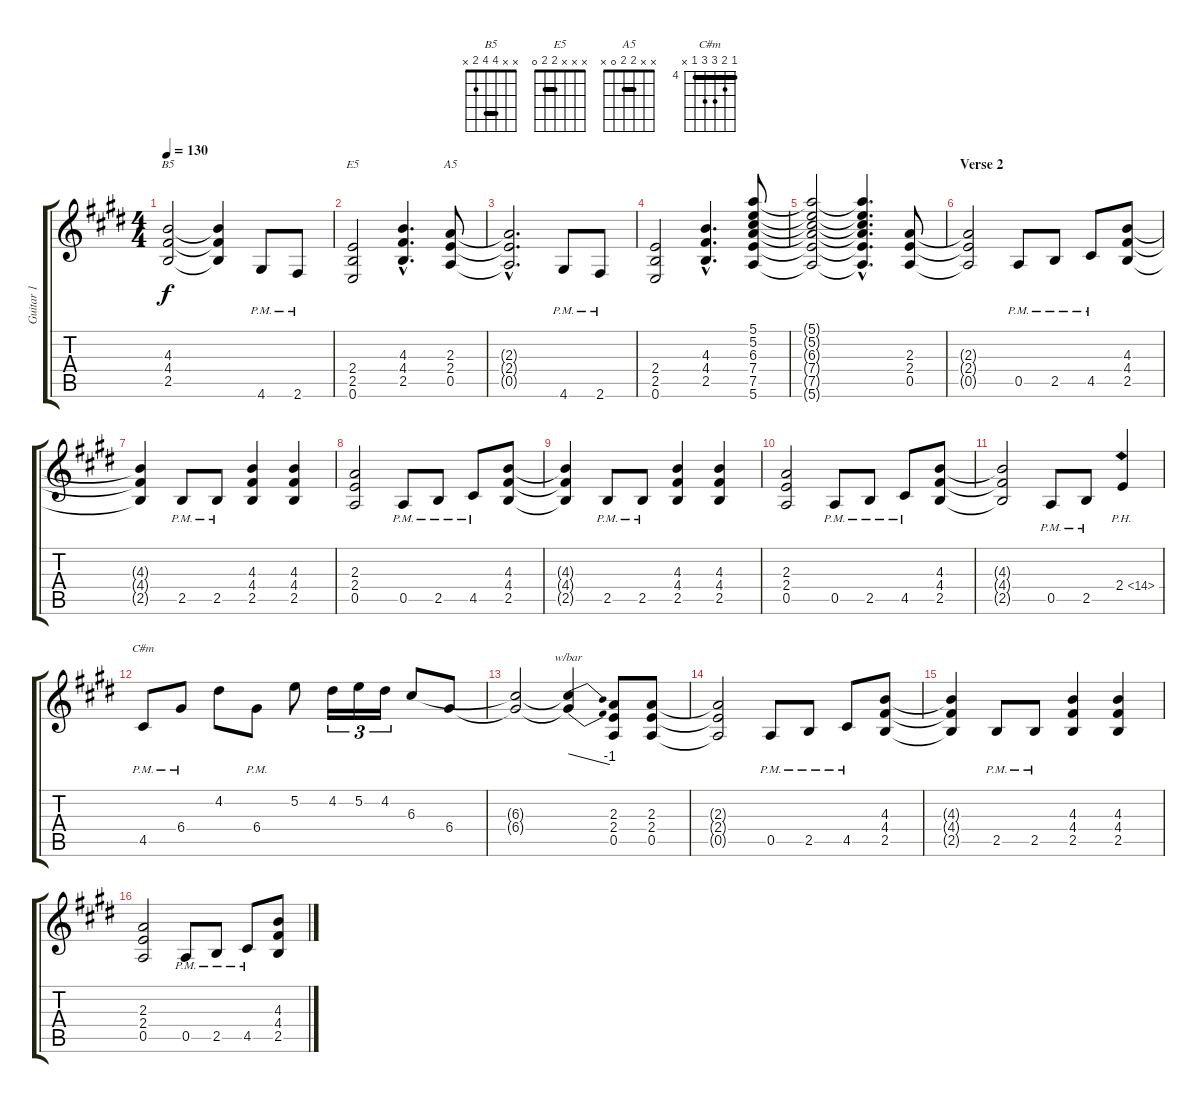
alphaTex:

\track ("Guitar 1" "Guitar 1") {instrument distortionguitar}
\staff {score tabs}
\tuning (E4 B3 G3 D3 A2 E2) {hide}
\chord ("B5" x x 4 4 2 x) {barre 4}
\chord ("E5" x x x 2 2 0) {barre 2}
\chord ("A5" x x 2 2 0 x) {barre 2}
\chord ("C#m" 4 5 6 6 4 x) {firstfret 4 barre 4}
\ts (4 4)
\tempo 130
\clef g2
\ks e
(4.3 4.4 2.5).2{ch "B5" dy f} (4.3{t} 4.4{t} 2.5{t}).4 4.6{pm}.8 2.6{pm}.8 |
(2.4 2.5 0.6).2{ch "E5"} (4.3{hac} 4.4{hac} 2.5{hac}).4{d} (2.3 2.4 0.5).8{ch "A5"} |
(2.3{hac t} 2.4{hac t} 0.5{hac t}).2{d} 4.6{pm}.8 2.6{pm}.8 |
(2.4 2.5 0.6).2 (4.3{hac} 4.4{hac} 2.5{hac}).4{d} (5.1 5.2 6.3 7.4 7.5 5.6).8 |
(5.1{t} 5.2{t} 6.3{t} 7.4{t} 7.5{t} 5.6{t}).2 (5.1{hac t} 5.2{hac t} 6.3{hac t} 7.4{hac t} 7.5{hac t} 5.6{hac t}).4{d} (2.3 2.4 0.5).8 |
\section ("" "Verse 2")
(2.3{t} 2.4{t} 0.5{t}).2 0.5{pm}.8 2.5{pm}.8 4.5{pm}.8 (4.3 4.4 2.5).8 |
(4.3{t} 4.4{t} 2.5{t}).4 2.5{pm}.8 2.5{pm}.8 (4.3 4.4 2.5).4 (4.3 4.4 2.5).4 |
(2.3 2.4 0.5).2 0.5{pm}.8 2.5{pm}.8 4.5{pm}.8 (4.3 4.4 2.5).8 |
(4.3{t} 4.4{t} 2.5{t}).4 2.5{pm}.8 2.5{pm}.8 (4.3 4.4 2.5).4 (4.3 4.4 2.5).4 |
(2.3 2.4 0.5).2 0.5{pm}.8 2.5{pm}.8 4.5{pm}.8 (4.3 4.4 2.5).8 |
(4.3{t} 4.4{t} 2.5{t}).2 0.5{pm}.8 2.5{pm}.8 2.4{ph 12}.4 |
4.5{pm}.8{ch "C#m"} 6.4{pm}.8 4.2.8 6.4{pm}.8 5.2.8 4.2.16{tu (3 2)} 5.2.16{tu (3 2)} 4.2.16{tu (3 2)} 6.3.8 6.4.8 |
(6.3{t} 6.4{t}).2 (6.3{t} 6.4{t}).4{tbe (dive default 0 0 60 -4)} (2.3 2.4 0.5).8 (2.3 2.4 0.5).8 |
(2.3{t} 2.4{t} 0.5{t}).2 0.5{pm}.8 2.5{pm}.8 4.5{pm}.8 (4.3 4.4 2.5).8 |
(4.3{t} 4.4{t} 2.5{t}).4 2.5{pm}.8 2.5{pm}.8 (4.3 4.4 2.5).4 (4.3 4.4 2.5).4 |
(2.3 2.4 0.5).2 0.5{pm}.8 2.5{pm}.8 4.5{pm}.8 (4.3 4.4 2.5).8
